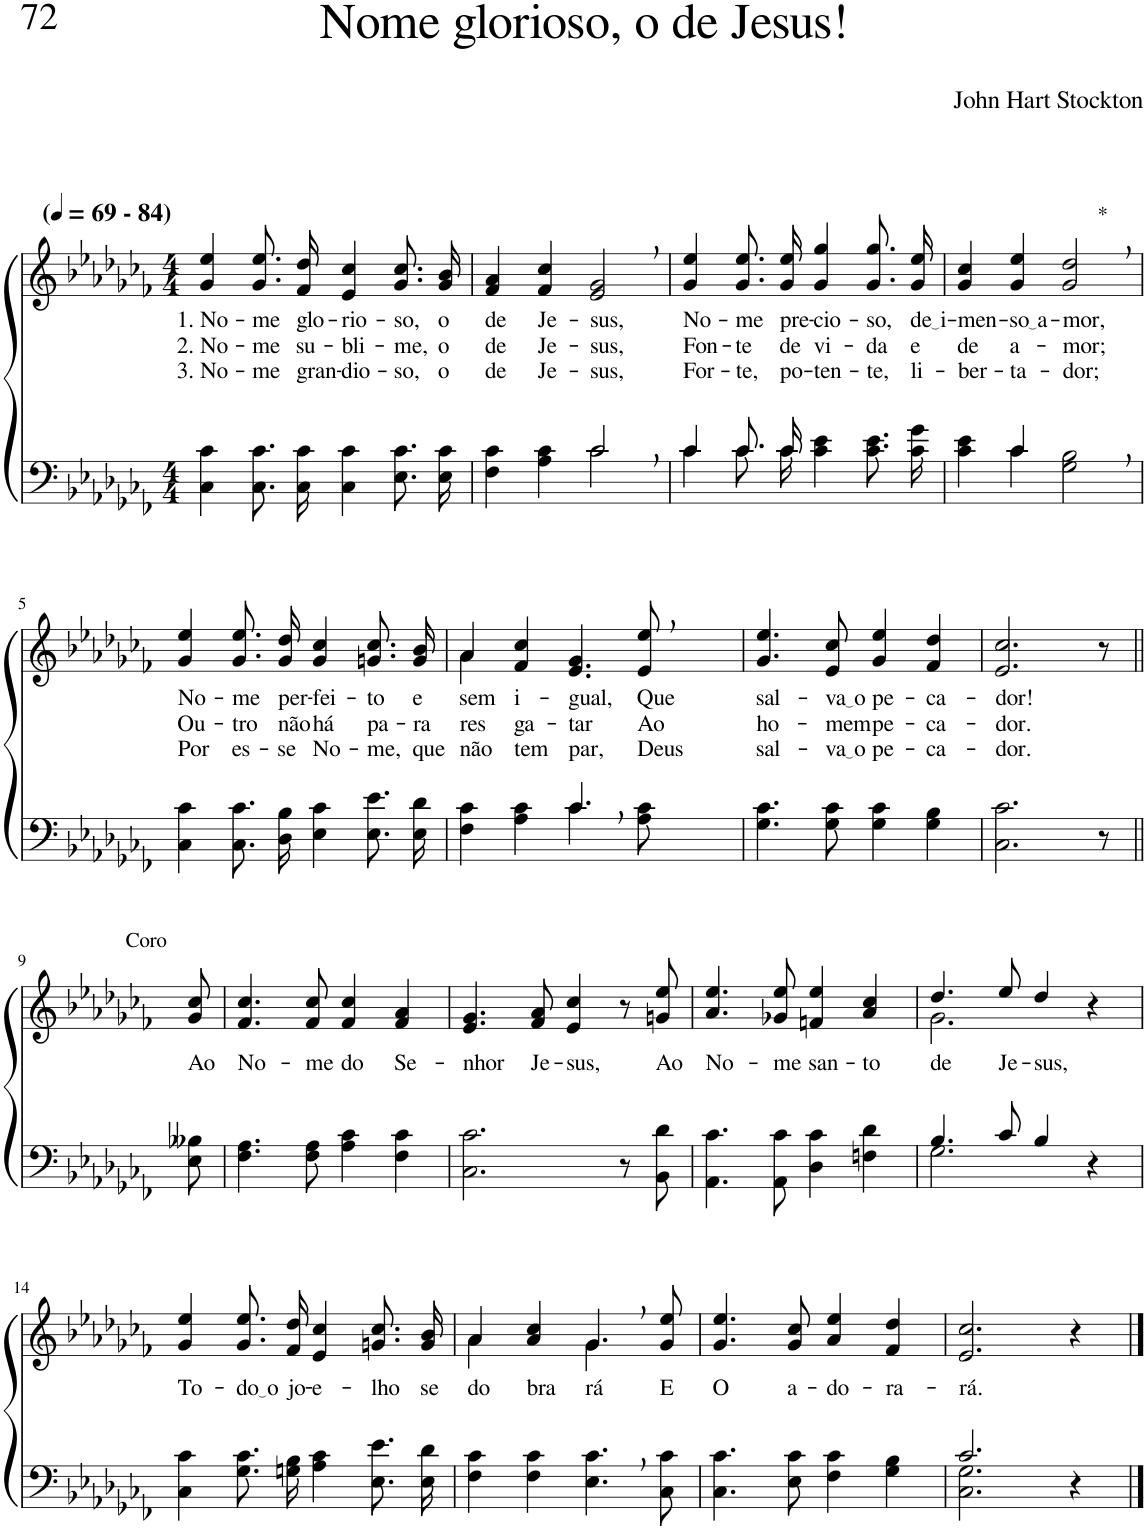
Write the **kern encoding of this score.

**kern	**kern	**text	**text	**text
*part2	*part1	*part1	*part1	*part1
*staff2	*staff1	*staff1	*staff1	*staff1
*I"Parte III e IV	*I"Parte I e II	*	*	*
*clefF4	*clefG2	*	*	*
*Trd2c3	*Trd2c3	*	*	*
*k[b-e-a-d-g-c-f-]	*k[b-e-a-d-g-c-f-]	*	*	*
*M4/4	*M4/4	*	*	*
*MM69	*MM69	*	*	*
=1	=1	=1	=1	=1
!	!LO:TX:a:B:t=(	!	!	!
!	!LO:TX:a:B:t=- 84)	!	!	!
!	!	!LO:LY:b	!LO:LY:b	!LO:LY:b
4C-\ 4c-\	4g-/ 4ee-/	1. No-	2. No-	3. No-
!	!	!LO:LY:b	!LO:LY:b	!LO:LY:b
8.C-\ 8.c-\L	8.g-\ 8.ee-\L	-me	-me	-me
!	!	!LO:LY:b	!LO:LY:b	!LO:LY:b
16C-\ 16c-\Jk	16f-\ 16dd-\Jk	glo-	su-	gran-
!	!	!LO:LY:b	!LO:LY:b	!LO:LY:b
4C-\ 4c-\	4e-/ 4cc-/	-rio-	-bli-	-dio-
!	!	!LO:LY:b	!LO:LY:b	!LO:LY:b
8.E-\ 8.c-\L	8.g-/ 8.cc-/L	-so,	-me,	-so,
!	!	!LO:LY:b	!LO:LY:b	!LO:LY:b
16E-\ 16c-\Jk	16g-/ 16b-/Jk	o	o	o
=2	=2	=2	=2	=2
*^	*	*	*	*
!	!	!	!LO:LY:b	!LO:LY:b	!LO:LY:b
2ryy	4F-\ 4c-\	4f-/ 4a-/	de	de	de
!	!	!	!LO:LY:b	!LO:LY:b	!LO:LY:b
.	4A-\ 4c-\	4f-/ 4cc-/	Je-	Je-	Je-
!	!	!	!LO:LY:b	!LO:LY:b	!LO:LY:b
2c-,/	2c-\	2e-/, 2g-/,	-sus,	-sus,	-sus,
=3	=3	=3	=3	=3	=3
!	!	!	!LO:LY:b	!LO:LY:b	!LO:LY:b
4c-/	4c-\	4g-/ 4ee-/	No-	Fon-	For-
!	!	!	!LO:LY:b	!LO:LY:b	!LO:LY:b
8.c-/L	8.c-\L	8.g-\ 8.ee-\L	-me	-te	-te,
!	!	!	!LO:LY:b	!LO:LY:b	!LO:LY:b
16c-/Jk	16c-\Jk	16g-\ 16ee-\Jk	pre-	de	po-
!	!	!	!LO:LY:b	!LO:LY:b	!LO:LY:b
4c-\ 4e-\	2ryy	4g-/ 4gg-/	-cio-	vi-	-ten-
!	!	!	!LO:LY:b	!LO:LY:b	!LO:LY:b
8.c-\ 8.e-\L	.	8.g-\ 8.gg-\L	-so,	-da	-te,
!	!	!	!LO:LY:b	!LO:LY:b	!LO:LY:b
16c-\ 16g-\Jk	.	16g-\ 16ee-\Jk	de i	e	li-
=4	=4	=4	=4	=4	=4
!	!	!	!LO:LY:b	!LO:LY:b	!LO:LY:b
4ryy	4c-\ 4e-\	4g-/ 4cc-/	-men-	de	-ber-
!	!	!	!LO:LY:b	!LO:LY:b	!LO:LY:b
4c-/	4c-\	4g-/ 4ee-/	so a	a-	-ta-
!	!	!LO:TX:a:t=*	!	!	!
!	!	!	!LO:LY:b	!LO:LY:b	!LO:LY:b
2ryy	2G-\ 2B-\	2g-/, 2dd-/,	-mor,	-mor;	-dor;
!!LO:LB:g=z
=5	=5	=5	=5	=5	=5
!	!	!	!LO:LY:b	!LO:LY:b	!LO:LY:b
*v	*v	*	*	*	*
4C-\ 4c-\	4g-/ 4ee-/	No-	Ou-	Por
!	!	!LO:LY:b	!LO:LY:b	!LO:LY:b
8.C-\ 8.c-\L	8.g-\ 8.ee-\L	-me	-tro	es-
!	!	!LO:LY:b	!LO:LY:b	!LO:LY:b
16D-\ 16B-\Jk	16g-\ 16dd-\Jk	per-	não	-se
!	!	!LO:LY:b	!LO:LY:b	!LO:LY:b
4E-\ 4c-\	4g-/ 4cc-/	-fei-	há	No-
!	!	!LO:LY:b	!LO:LY:b	!LO:LY:b
8.E-\ 8.e-\L	8.gn/ 8.cc-/L	-to	pa-	-me,
!	!	!LO:LY:b	!LO:LY:b	!LO:LY:b
16E-\ 16d-\Jk	16g/ 16b-/Jk	e	-ra	que
=6	=6	=6	=6	=6
*^	*	*	*	*
!	!	!	!LO:LY:b	!LO:LY:b	!LO:LY:b
*	*	*^	*	*	*
2ryy	4F-\ 4c-\	4a-\	4a-/	sem	res-	não
!	!	!	!	!LO:LY:b	!LO:LY:b	!LO:LY:b
.	4A-\ 4c-\	2.ryy	4f-/ 4cc-/	i-	-ga-	tem
!	!	!	!	!LO:LY:b	!LO:LY:b	!LO:LY:b
4.c-,/	4.c-\	.	4.e-/ 4.g-/	-gual,	-tar	par,
!	!	!	!	!LO:LY:b	!LO:LY:b	!LO:LY:b
8ryy	8A-\ 8c-\	.	8e-/ 8ee-/	Que	Ao	Deus
=7	=7	=7	=7	=7	=7	=7
!	!	!	!	!LO:LY:b	!LO:LY:b	!LO:LY:b
*v	*v	*	*	*	*	*
*	*v	*v	*	*	*
4.G-\ 4.c-\	4.g-/ 4.ee-/	sal-	ho-	sal-
!	!	!LO:LY:b	!LO:LY:b	!LO:LY:b
8G-\ 8c-\	8e-/ 8cc-/	va o	-mem	va o
!	!	!LO:LY:b	!LO:LY:b	!LO:LY:b
4G-\ 4c-\	4g-/ 4ee-/	pe-	pe-	pe-
!	!	!LO:LY:b	!LO:LY:b	!LO:LY:b
4G-\ 4B-\	4f-/ 4dd-/	-ca-	-ca-	-ca-
=8	=8	=8	=8	=8
!	!	!LO:LY:b	!LO:LY:b	!LO:LY:b
2.C-\ 2.c-\	2.e-/ 2.cc-/	-dor!	-dor.	-dor.
8r	8r	.	.	.
!!LO:LB:g=z
=9||	=9||	=9||	=9||	=9||
!	!LO:TX:a:t=Coro	!	!	!
!	!	!LO:LY:b	!	!
8E-\ 8B--X\	8g-/ 8cc-/	Ao	.	.
=10	=10	=10	=10	=10
!	!	!LO:LY:b	!	!
4.F-\ 4.A-\	4.f-/ 4.cc-/	No-	.	.
!	!	!LO:LY:b	!	!
8F-\ 8A-\	8f-/ 8cc-/	-me	.	.
!	!	!LO:LY:b	!	!
4A-\ 4c-\	4f-/ 4cc-/	do	.	.
!	!	!LO:LY:b	!	!
4F-\ 4c-\	4f-/ 4a-/	Se-	.	.
=11	=11	=11	=11	=11
!	!	!LO:LY:b	!	!
2.C-\ 2.c-\	4.e-/ 4.g-/	-nhor	.	.
!	!	!LO:LY:b	!	!
.	8f-/ 8a-/	Je-	.	.
!	!	!LO:LY:b	!	!
.	4e-/ 4cc-/	-sus,	.	.
8r	8r	.	.	.
!	!	!LO:LY:b	!	!
8BB-\ 8d-\	8gn/ 8ee-/	Ao	.	.
=12	=12	=12	=12	=12
!	!	!LO:LY:b	!	!
4.AA-\ 4.c-\	4.a-/ 4.ee-/	No-	.	.
!	!	!LO:LY:b	!	!
8AA-\ 8c-\	8g-X/ 8ee-/	-me	.	.
!	!	!LO:LY:b	!	!
4D-\ 4c-\	4fn/ 4ee-/	san-	.	.
!	!	!LO:LY:b	!	!
4Fn\ 4d-\	4a-/ 4cc-/	-to	.	.
=13	=13	=13	=13	=13
*^	*^	*	*	*
!	!	!	!	!LO:LY:b	!	!
4.B-/	2.G-\	4.dd-/	2.g-\	de	.	.
!	!	!	!	!LO:LY:b	!	!
8c-/	.	8ee-/	.	Je-	.	.
!	!	!	!	!LO:LY:b	!	!
4B-/	.	4dd-/	.	-sus,	.	.
4r	4ryy	4r	4ryy	.	.	.
!!LO:LB:g=z
=14	=14	=14	=14	=14	=14	=14
!	!	!	!	!LO:LY:b	!	!
*v	*v	*	*	*	*	*
*	*v	*v	*	*	*
4C-\ 4c-\	4g-/ 4ee-/	To-	.	.
!	!	!LO:LY:b	!	!
8.G-\ 8.c-\L	8.g-\ 8.ee-\L	do o	.	.
!	!	!LO:LY:b	!	!
16Gn\ 16B-\Jk	16f-\ 16dd-\Jk	jo-	.	.
!	!	!LO:LY:b	!	!
4A-\ 4c-\	4e-/ 4cc-/	-e-	.	.
!	!	!LO:LY:b	!	!
8.E-\ 8.e-\L	8.gn/ 8.cc-/L	-lho	.	.
!	!	!LO:LY:b	!	!
16E-\ 16d-\Jk	16g/ 16b-/Jk	se	.	.
=15	=15	=15	=15	=15
*	*^	*	*	*
!	!	!	!LO:LY:b	!	!
4F-\ 4c-\	4a-/	4a-\	do-	.	.
!	!	!	!LO:LY:b	!	!
4F-\ 4c-\	4a-/ 4cc-/	4ryy	-bra-	.	.
!	!	!	!LO:LY:b	!	!
4.E-\, 4.c-\,	4.g-,/	4.g-\	-rá	.	.
!	!	!	!LO:LY:b	!	!
8C-\ 8c-\	8g-/ 8ee-/	8ryy	E	.	.
=16	=16	=16	=16	=16	=16
!	!	!	!LO:LY:b	!	!
*	*v	*v	*	*	*
4.C-\ 4.c-\	4.g-/ 4.ee-/	O	.	.
!	!	!LO:LY:b	!	!
8E-\ 8c-\	8g-/ 8cc-/	a-	.	.
!	!	!LO:LY:b	!	!
4F-\ 4c-\	4a-/ 4ee-/	-do-	.	.
!	!	!LO:LY:b	!	!
4G-\ 4B-\	4f-/ 4dd-/	-ra-	.	.
=17	=17	=17	=17	=17
*^	*	*	*	*
!	!	!	!LO:LY:b	!	!
2.c-/	2.C-\ 2.G-\	2.e-/ 2.cc-/	-rá.	.	.
4r	4ryy	4r	.	.	.
*v	*v	*	*	*	*
==	==	==	==	==
*-	*-	*-	*-	*-
